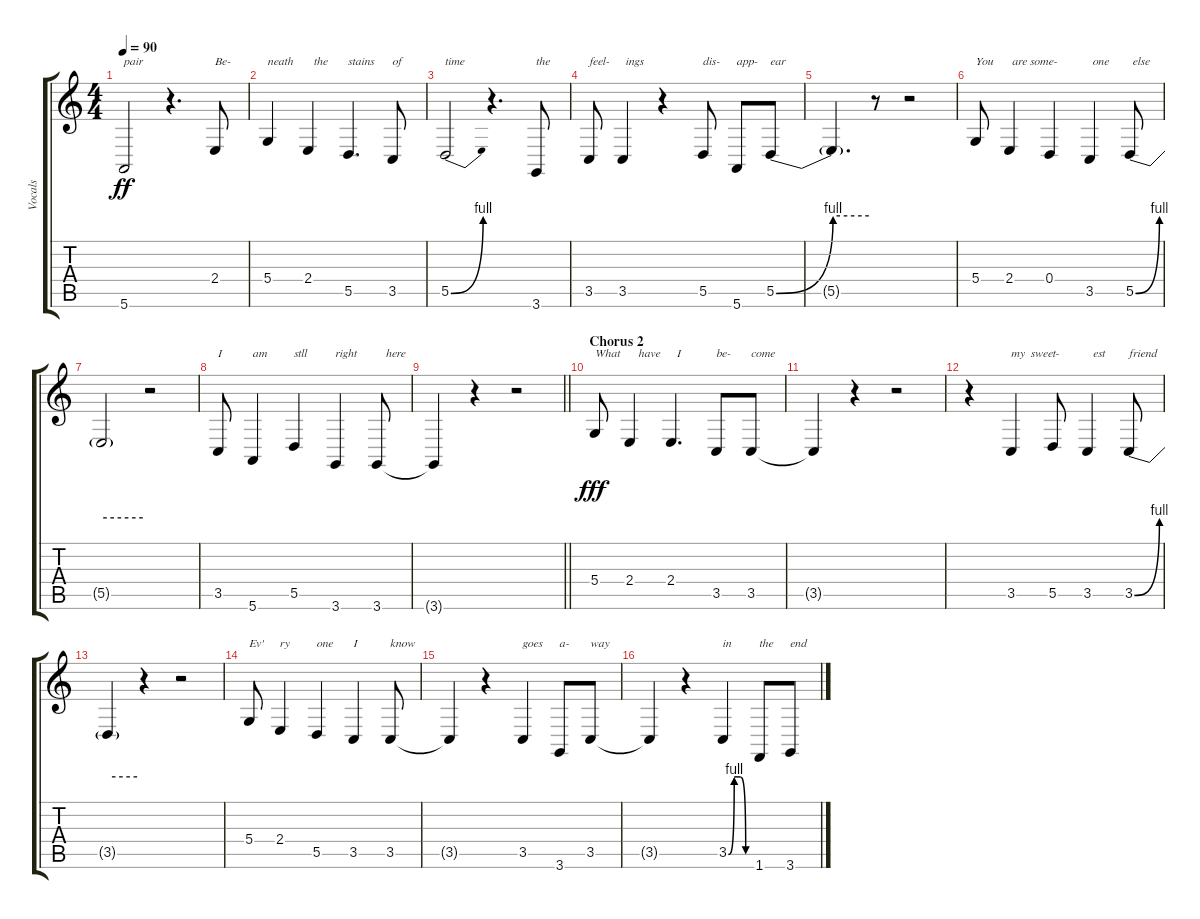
\track ("Vocals" "Vocals") {instrument clarinet}
\staff {score tabs}
\tuning (E4 B3 G3 D3 A2 E2) {hide}
\ts (4 4)
\tempo 90
\clef g2
\ks c
5.6.2{txt "pair" dy ff} r.4{d} 2.4.8{txt "Be-"} |
5.4.4{txt "neath"} 2.4.4{txt "  the"} 5.5.4{d txt "stains"} 3.5.8{txt "of"} |
5.5{be (bend 0 0 60 4)}.2{txt "time"} r.4{d} 3.6.8{txt "the"} |
3.5.8{txt "feel-"} 3.5.4{txt " ings"} r.4 5.5.8{txt "dis-"} 5.6.8{txt "app-"} 5.5{be (bend 0 0 60 4)}.8{txt "ear"} |
5.5{be (hold 0 4 60 4) t}.4{d} r.8 r.2 |
5.4.8{txt "You"} 2.4.4{txt " are some-"} 0.4.4 3.5.4{txt " one"} 5.5{be (bend 0 0 60 4)}.8{txt " else"} |
5.5{be (hold 0 4 60 4) t}.2 r.2 |
3.5.8{txt "I"} 5.6.4{txt "am"} 5.5.4{txt "stll"} 3.6.4{txt "right"} 3.6.8{txt "   here"} |
\barLineRight lightlight
3.6{t}.4 r.4 r.2 |
\section ("" "Chorus 2")
5.4.8{txt "What" dy fff} 2.4.4{txt "   have"} 2.4.4{d txt "  I"} 3.5.8{txt "be-"} 3.5.8{txt "come"} |
3.5{t}.4 r.4 r.2 |
r.4 3.5.4{txt "my  sweet-"} 5.5.8 3.5.4{txt "  est"} 3.5{be (bend 0 0 60 4)}.8{txt "friend"} |
3.5{be (hold 0 4 60 4) t}.4 r.4 r.2 |
5.4.8{txt "Ev'"} 2.4.4{txt "ry"} 5.5.4{txt "one"} 3.5.4{txt "I"} 3.5.8{txt "know"} |
3.5{t}.4 r.4 3.5.4{txt "goes"} 3.6.8{txt "a-"} 3.5.8{txt "way"} |
3.5{t}.4 r.4 3.5{be (custom 0 0 15 4 30 4 45 0 60 0)}.4{txt "in"} 1.6.8{txt "the"} 3.6.8{txt "end"}
